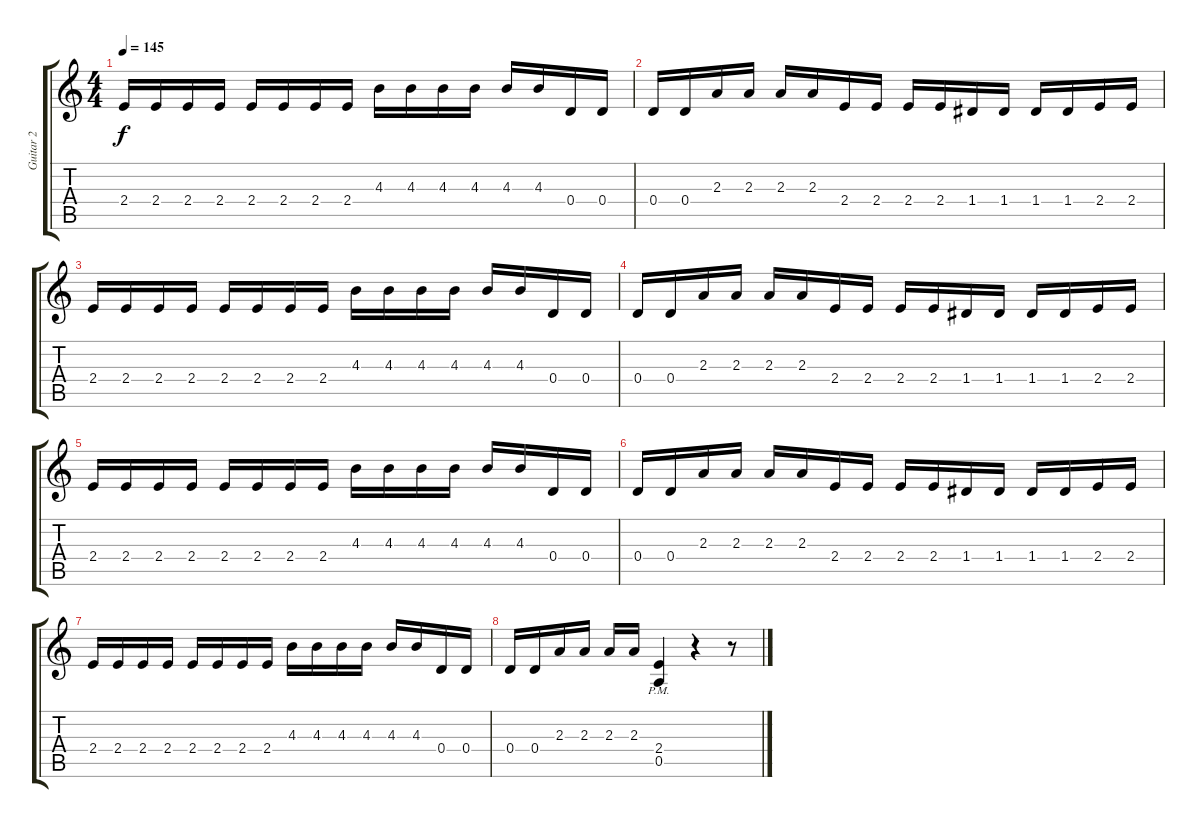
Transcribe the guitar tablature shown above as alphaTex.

\track ("Guitar 2" "Guitar 2") {instrument distortionguitar}
\staff {score tabs}
\tuning (E4 B3 G3 D3 A2 E2) {hide}
\ts (4 4)
\tempo 145
\clef g2
\ks c
2.4.16{dy f} 2.4.16 2.4.16 2.4.16 2.4.16 2.4.16 2.4.16 2.4.16 4.3.16 4.3.16 4.3.16 4.3.16 4.3.16 4.3.16 0.4.16 0.4.16 |
0.4.16 0.4.16 2.3.16 2.3.16 2.3.16 2.3.16 2.4.16 2.4.16 2.4.16 2.4.16 1.4.16 1.4.16 1.4.16 1.4.16 2.4.16 2.4.16 |
2.4.16 2.4.16 2.4.16 2.4.16 2.4.16 2.4.16 2.4.16 2.4.16 4.3.16 4.3.16 4.3.16 4.3.16 4.3.16 4.3.16 0.4.16 0.4.16 |
0.4.16 0.4.16 2.3.16 2.3.16 2.3.16 2.3.16 2.4.16 2.4.16 2.4.16 2.4.16 1.4.16 1.4.16 1.4.16 1.4.16 2.4.16 2.4.16 |
2.4.16 2.4.16 2.4.16 2.4.16 2.4.16 2.4.16 2.4.16 2.4.16 4.3.16 4.3.16 4.3.16 4.3.16 4.3.16 4.3.16 0.4.16 0.4.16 |
0.4.16 0.4.16 2.3.16 2.3.16 2.3.16 2.3.16 2.4.16 2.4.16 2.4.16 2.4.16 1.4.16 1.4.16 1.4.16 1.4.16 2.4.16 2.4.16 |
2.4.16 2.4.16 2.4.16 2.4.16 2.4.16 2.4.16 2.4.16 2.4.16 4.3.16 4.3.16 4.3.16 4.3.16 4.3.16 4.3.16 0.4.16 0.4.16 |
0.4.16 0.4.16 2.3.16 2.3.16 2.3.16 2.3.16 (2.4{pm} 0.5{pm}).4 r.4 r.8
